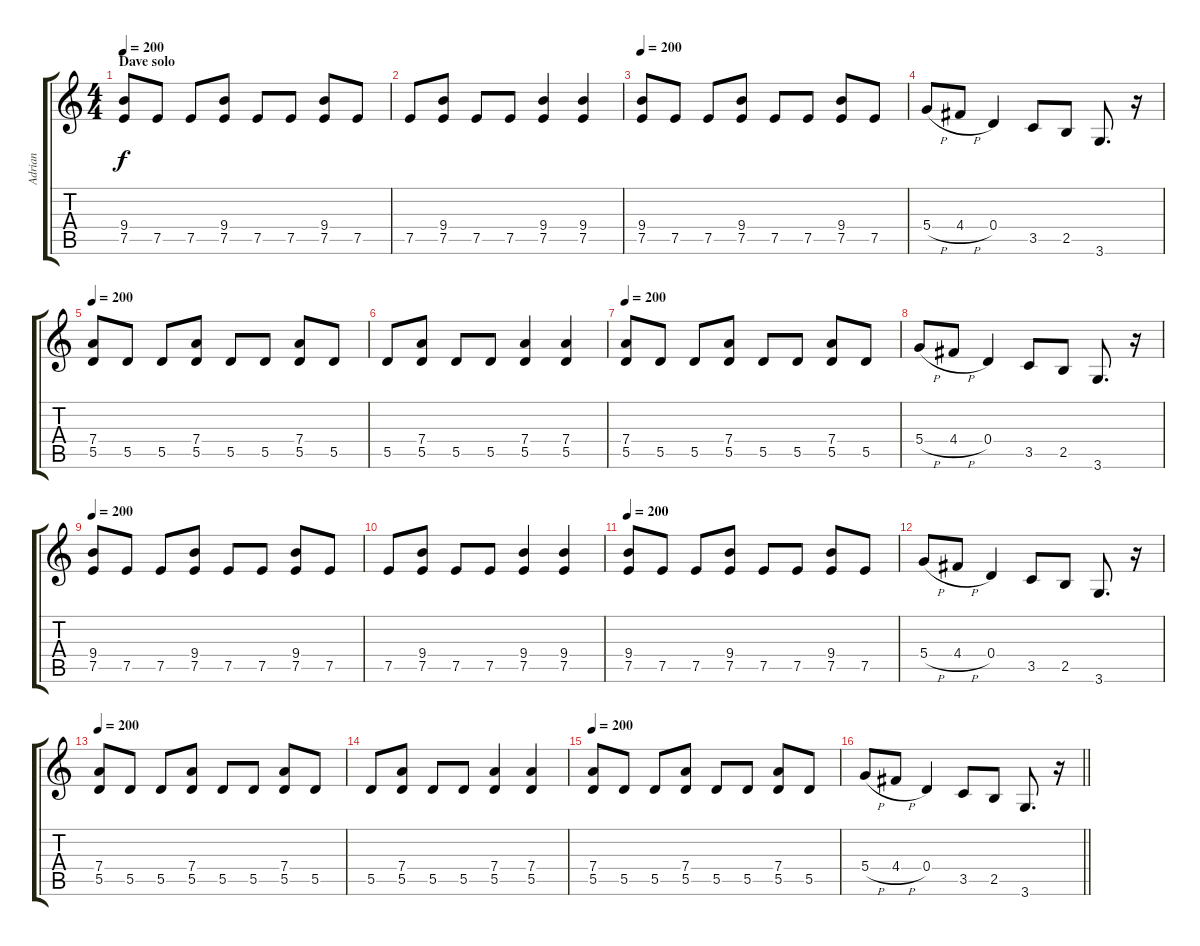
\track ("Adrian" "Adrian") {instrument distortionguitar}
\staff {score tabs}
\tuning (E4 B3 G3 D3 A2 E2) {hide}
\ts (4 4)
\section ("" "Dave solo")
\tempo 200
\clef g2
\ks c
(9.4 7.5).8{dy f} 7.5.8 7.5.8 (9.4 7.5).8 7.5.8 7.5.8 (9.4 7.5).8 7.5.8 |
7.5.8 (9.4 7.5).8 7.5.8 7.5.8 (9.4 7.5).4 (9.4 7.5).4 |
\tempo 200
(9.4 7.5).8 7.5.8 7.5.8 (9.4 7.5).8 7.5.8 7.5.8 (9.4 7.5).8 7.5.8 |
5.4{h}.8 4.4{h}.8 0.4.4 3.5.8 2.5.8 3.6.8{d} r.16 |
\tempo 200
(7.4 5.5).8 5.5.8 5.5.8 (7.4 5.5).8 5.5.8 5.5.8 (7.4 5.5).8 5.5.8 |
5.5.8 (7.4 5.5).8 5.5.8 5.5.8 (7.4 5.5).4 (7.4 5.5).4 |
\tempo 200
(7.4 5.5).8 5.5.8 5.5.8 (7.4 5.5).8 5.5.8 5.5.8 (7.4 5.5).8 5.5.8 |
5.4{h}.8 4.4{h}.8 0.4.4 3.5.8 2.5.8 3.6.8{d} r.16 |
\tempo 200
(9.4 7.5).8 7.5.8 7.5.8 (9.4 7.5).8 7.5.8 7.5.8 (9.4 7.5).8 7.5.8 |
7.5.8 (9.4 7.5).8 7.5.8 7.5.8 (9.4 7.5).4 (9.4 7.5).4 |
\tempo 200
(9.4 7.5).8 7.5.8 7.5.8 (9.4 7.5).8 7.5.8 7.5.8 (9.4 7.5).8 7.5.8 |
5.4{h}.8 4.4{h}.8 0.4.4 3.5.8 2.5.8 3.6.8{d} r.16 |
\tempo 200
(7.4 5.5).8 5.5.8 5.5.8 (7.4 5.5).8 5.5.8 5.5.8 (7.4 5.5).8 5.5.8 |
5.5.8 (7.4 5.5).8 5.5.8 5.5.8 (7.4 5.5).4 (7.4 5.5).4 |
\tempo 200
(7.4 5.5).8 5.5.8 5.5.8 (7.4 5.5).8 5.5.8 5.5.8 (7.4 5.5).8 5.5.8 |
\barLineRight lightlight
5.4{h}.8 4.4{h}.8 0.4.4 3.5.8 2.5.8 3.6.8{d} r.16
